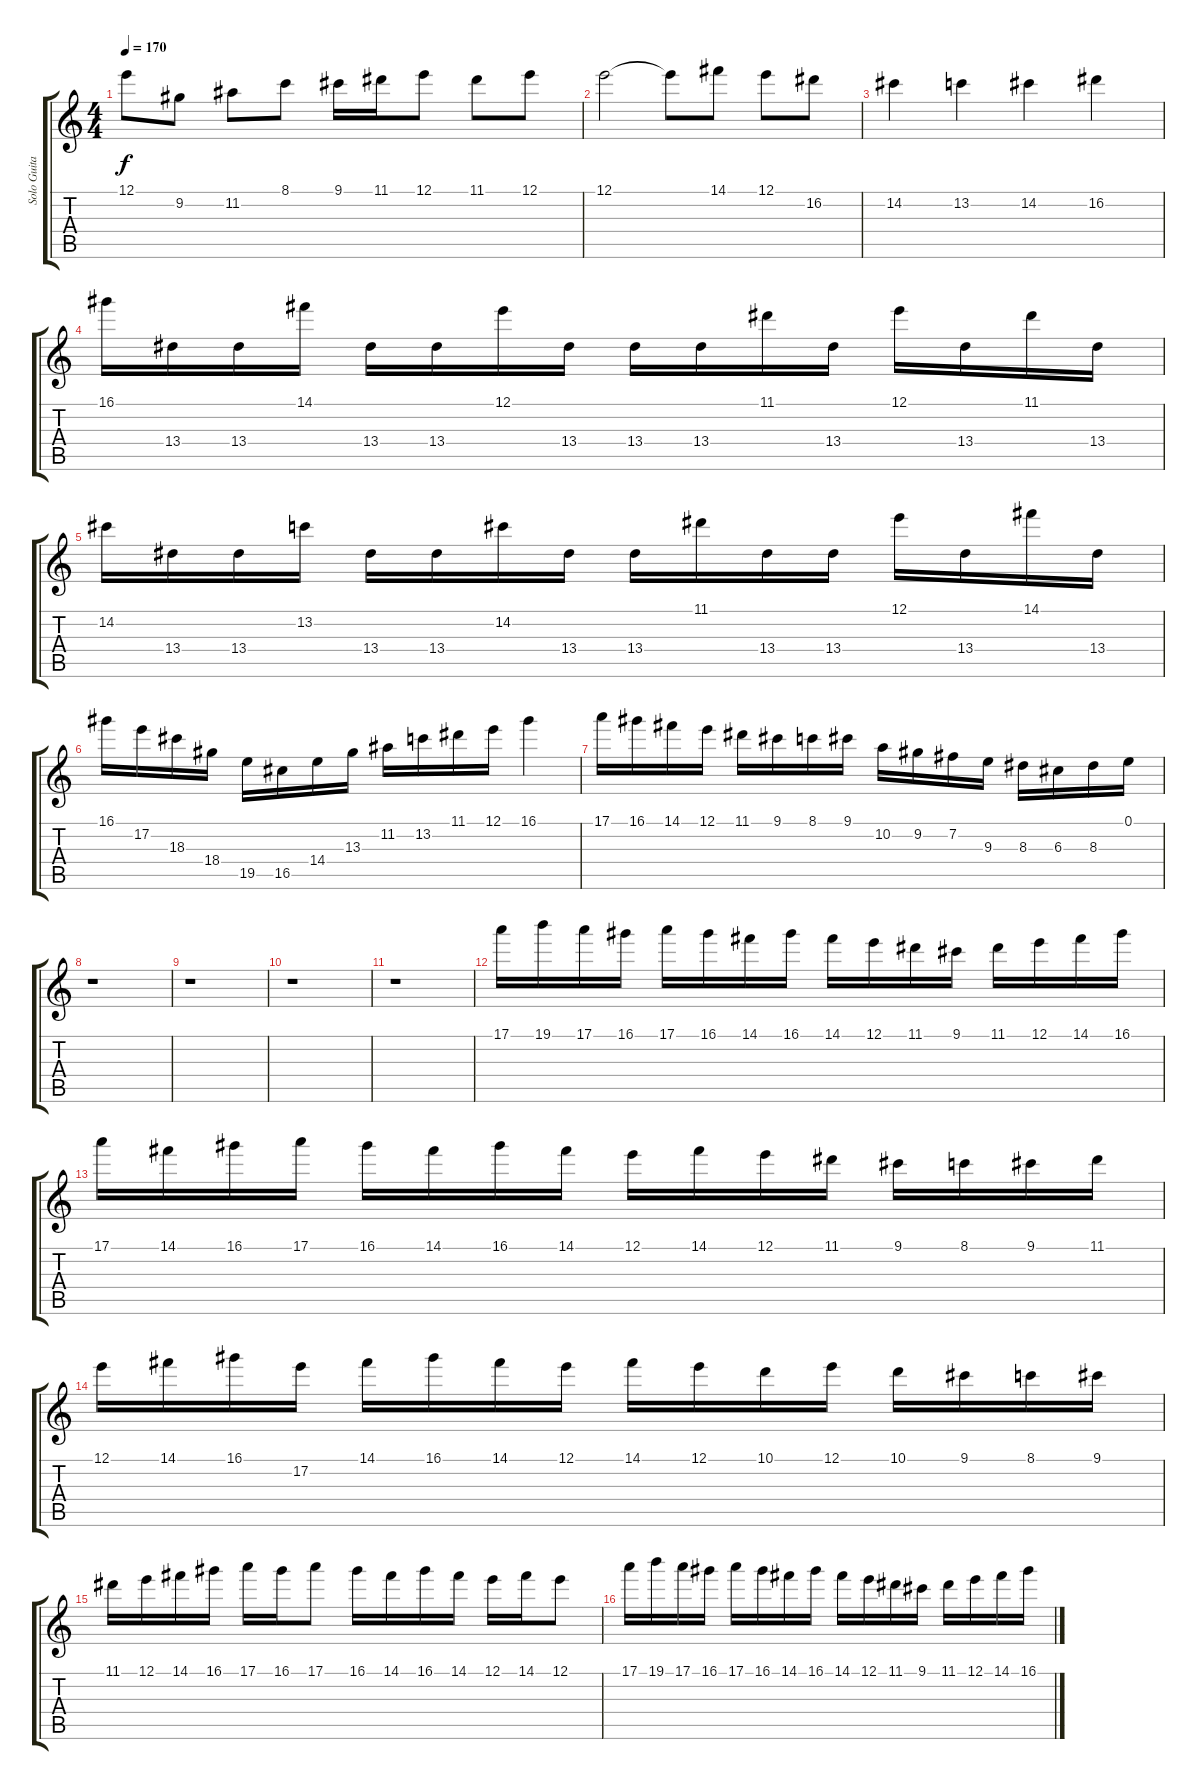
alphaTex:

\track ("Solo Guitar" "Solo Guita") {instrument distortionguitar}
\staff {score tabs}
\tuning (E4 B3 G3 D3 A2 E2) {hide}
\ts (4 4)
\tempo 170
\clef g2
\ks c
12.1.8{dy f} 9.2.8 11.2.8 8.1.8 9.1.16 11.1.16 12.1.8 11.1.8 12.1.8 |
12.1.2 12.1{t}.8 14.1.8 12.1.8 16.2.8 |
14.2.4 13.2.4 14.2.4 16.2.4 |
16.1.16 13.4.16 13.4.16 14.1.16 13.4.16 13.4.16 12.1.16 13.4.16 13.4.16 13.4.16 11.1.16 13.4.16 12.1.16 13.4.16 11.1.16 13.4.16 |
14.2.16 13.4.16 13.4.16 13.2.16 13.4.16 13.4.16 14.2.16 13.4.16 13.4.16 11.1.16 13.4.16 13.4.16 12.1.16 13.4.16 14.1.16 13.4.16 |
16.1.16 17.2.16 18.3.16 18.4.16 19.5.16 16.5.16 14.4.16 13.3.16 11.2.16 13.2.16 11.1.16 12.1.16 16.1.4 |
17.1.16 16.1.16 14.1.16 12.1.16 11.1.16 9.1.16 8.1.16 9.1.16 10.2.16 9.2.16 7.2.16 9.3.16 8.3.16 6.3.16 8.3.16 0.1.16 |
r.1 |
r.1 |
r.1 |
r.1 |
17.1.16 19.1.16 17.1.16 16.1.16 17.1.16 16.1.16 14.1.16 16.1.16 14.1.16 12.1.16 11.1.16 9.1.16 11.1.16 12.1.16 14.1.16 16.1.16 |
17.1.16 14.1.16 16.1.16 17.1.16 16.1.16 14.1.16 16.1.16 14.1.16 12.1.16 14.1.16 12.1.16 11.1.16 9.1.16 8.1.16 9.1.16 11.1.16 |
12.1.16 14.1.16 16.1.16 17.2.16 14.1.16 16.1.16 14.1.16 12.1.16 14.1.16 12.1.16 10.1.16 12.1.16 10.1.16 9.1.16 8.1.16 9.1.16 |
11.1.16 12.1.16 14.1.16 16.1.16 17.1.16 16.1.16 17.1.8 16.1.16 14.1.16 16.1.16 14.1.16 12.1.16 14.1.16 12.1.8 |
17.1.16 19.1.16 17.1.16 16.1.16 17.1.16 16.1.16 14.1.16 16.1.16 14.1.16 12.1.16 11.1.16 9.1.16 11.1.16 12.1.16 14.1.16 16.1.16
